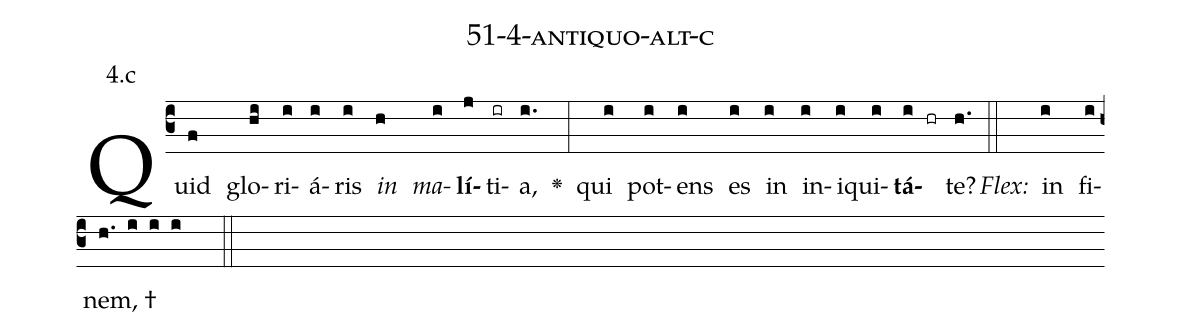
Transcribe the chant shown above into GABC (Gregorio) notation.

name: 51-4-antiquo-alt-c;
annotation: 4.c;
%%
(c3)Quid(f) glo(hi)ri(i)á(i)ris(i) <i>in</i>(h) <i>ma</i>(i)<b>lí</b>(j)ti(ir)a,(i.) <v>\greheightstar</v>(:) qui(i) pot(i)ens(i) es(i) in(i) in(i)i(i)qui(i)<b>tá</b>(i hr)te?(h.) (::)
<i>Flex:</i>()  in(i) fi(i)nem, †(h. i i i  ::)

%E(i) u(i) o(i) u(i) a(i) e.(h.) (::)
